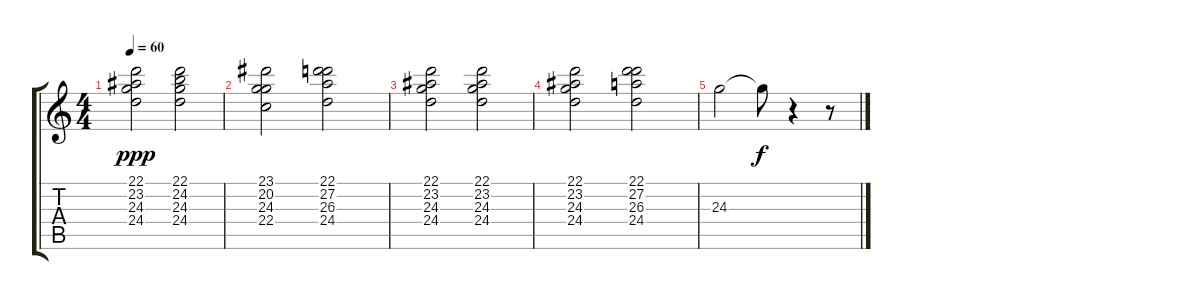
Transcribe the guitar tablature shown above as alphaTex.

\track "" {instrument choiraahs}
\staff {score tabs}
\tuning (E4 B3 G3 D3 A2 E2) {hide}
\ts (4 4)
\tempo 60
\clef g2
\ks c
(22.1 23.2 24.3 24.4).2{dy ppp} (22.1 24.2 24.3 24.4).2 |
(23.1 20.2 24.3 22.4).2 (22.1 27.2 26.3 24.4).2 |
(22.1 23.2 24.3 24.4).2 (22.1 23.2 24.3 24.4).2 |
(22.1 23.2 24.3 24.4).2 (22.1 27.2 26.3 24.4).2 |
24.3.2{instrument choiraahs} 24.3{t}.8{dy f} r.4 r.8
